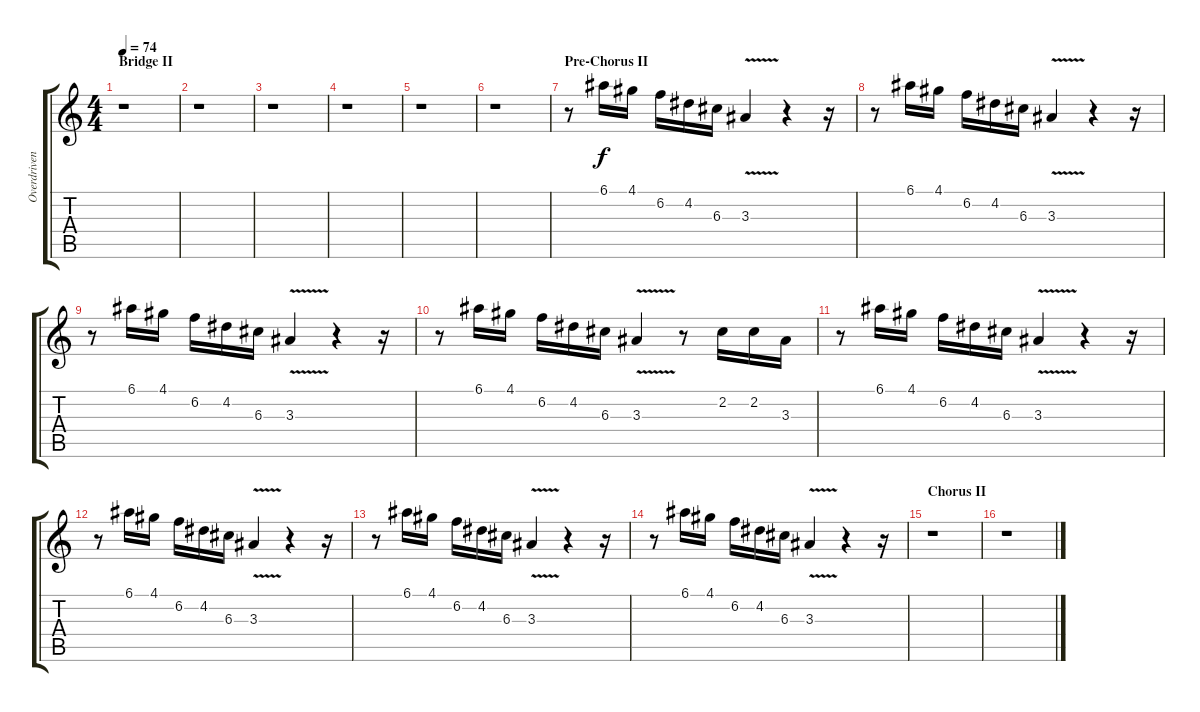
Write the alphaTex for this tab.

\track ("Overdriven Guitar" "Overdriven") {instrument overdrivenguitar}
\staff {score tabs}
\tuning (E4 B3 G3 D3 A2 E2) {hide}
\ts (4 4)
\section ("" "Bridge II")
\tempo 74
\clef g2
\ks c
r.1{dy f} |
r.1 |
r.1 |
r.1 |
r.1 |
r.1 |
\section ("" "Pre-Chorus II")
r.8 6.1.16 4.1.16 6.2.16 4.2.16 6.3.16 3.3{v}.4 r.4 r.16 |
r.8 6.1.16 4.1.16 6.2.16 4.2.16 6.3.16 3.3{v}.4 r.4 r.16 |
r.8 6.1.16 4.1.16 6.2.16 4.2.16 6.3.16 3.3{v}.4 r.4 r.16 |
r.8 6.1.16 4.1.16 6.2.16 4.2.16 6.3.16 3.3{v}.4 r.8 2.2.16 2.2.16 3.3.16 |
r.8 6.1.16 4.1.16 6.2.16 4.2.16 6.3.16 3.3{v}.4 r.4 r.16 |
r.8 6.1.16 4.1.16 6.2.16 4.2.16 6.3.16 3.3{v}.4 r.4 r.16 |
r.8 6.1.16 4.1.16 6.2.16 4.2.16 6.3.16 3.3{v}.4 r.4 r.16 |
r.8 6.1.16 4.1.16 6.2.16 4.2.16 6.3.16 3.3{v}.4 r.4 r.16 |
\section ("" "Chorus II")
r.1 |
r.1
